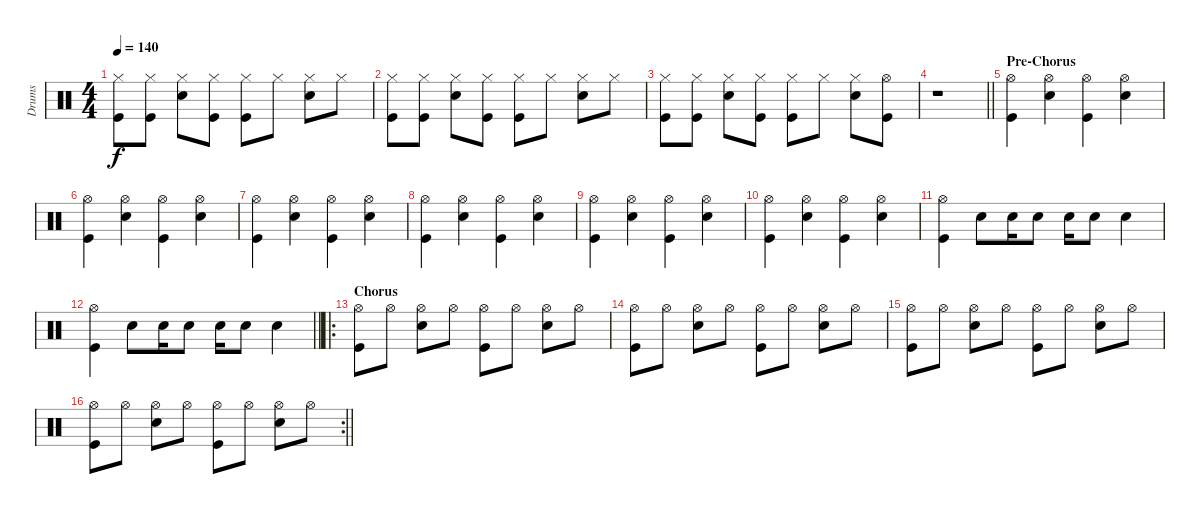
\track ("Drums" "Drums") {instrument percussion}
\staff {score}
\articulation defaults
\ts (4 4)
\tempo 140
\clef neutral
\ks c
("Hi-Hat (closed)" "Kick (hit)").8{dy f} ("Hi-Hat (closed)" "Kick (hit)").8 ("Hi-Hat (closed)" "Snare (hit) 2").8 ("Hi-Hat (closed)" "Kick (hit)").8 ("Hi-Hat (closed)" "Kick (hit)").8 "Hi-Hat (closed)".8 ("Hi-Hat (closed)" "Snare (hit) 2").8 "Hi-Hat (closed)".8 |
("Hi-Hat (closed)" "Kick (hit)").8 ("Hi-Hat (closed)" "Kick (hit)").8 ("Hi-Hat (closed)" "Snare (hit) 2").8 ("Hi-Hat (closed)" "Kick (hit)").8 ("Hi-Hat (closed)" "Kick (hit)").8 "Hi-Hat (closed)".8 ("Hi-Hat (closed)" "Snare (hit) 2").8 "Hi-Hat (closed)".8 |
("Hi-Hat (closed)" "Kick (hit)").8 ("Hi-Hat (closed)" "Kick (hit)").8 ("Hi-Hat (closed)" "Snare (hit) 2").8 ("Hi-Hat (closed)" "Kick (hit)").8 ("Hi-Hat (closed)" "Kick (hit)").8 "Hi-Hat (closed)".8 ("Hi-Hat (closed)" "Snare (hit) 2").8 ("Hi-Hat (open)" "Kick (hit)").8 |
\barLineRight lightlight
r.1 |
\section ("" "Pre-Chorus")
("Hi-Hat (open)" "Kick (hit)").4 ("Hi-Hat (open)" "Snare (hit) 2").4 ("Hi-Hat (open)" "Kick (hit)").4 ("Hi-Hat (open)" "Snare (hit) 2").4 |
("Hi-Hat (open)" "Kick (hit)").4 ("Hi-Hat (open)" "Snare (hit) 2").4 ("Hi-Hat (open)" "Kick (hit)").4 ("Hi-Hat (open)" "Snare (hit) 2").4 |
("Hi-Hat (open)" "Kick (hit)").4 ("Hi-Hat (open)" "Snare (hit) 2").4 ("Hi-Hat (open)" "Kick (hit)").4 ("Hi-Hat (open)" "Snare (hit) 2").4 |
("Hi-Hat (open)" "Kick (hit)").4 ("Hi-Hat (open)" "Snare (hit) 2").4 ("Hi-Hat (open)" "Kick (hit)").4 ("Hi-Hat (open)" "Snare (hit) 2").4 |
("Hi-Hat (open)" "Kick (hit)").4 ("Hi-Hat (open)" "Snare (hit) 2").4 ("Hi-Hat (open)" "Kick (hit)").4 ("Hi-Hat (open)" "Snare (hit) 2").4 |
("Hi-Hat (open)" "Kick (hit)").4 ("Hi-Hat (open)" "Snare (hit) 2").4 ("Hi-Hat (open)" "Kick (hit)").4 ("Hi-Hat (open)" "Snare (hit) 2").4 |
("Hi-Hat (open)" "Kick (hit)").4 "Snare (hit) 2".8 "Snare (hit) 2".16 "Snare (hit) 2".8 "Snare (hit) 2".16 "Snare (hit) 2".8 "Snare (hit) 2".4 |
\barLineRight lightlight
("Hi-Hat (open)" "Kick (hit)").4 "Snare (hit) 2".8 "Snare (hit) 2".16 "Snare (hit) 2".8 "Snare (hit) 2".16 "Snare (hit) 2".8 "Snare (hit) 2".4 |
\ro
\section ("" "Chorus")
("Hi-Hat (open)" "Kick (hit)").8 "Hi-Hat (open)".8 ("Hi-Hat (open)" "Snare (hit) 2").8 "Hi-Hat (open)".8 ("Hi-Hat (open)" "Kick (hit)").8 "Hi-Hat (open)".8 ("Hi-Hat (open)" "Snare (hit) 2").8 "Hi-Hat (open)".8 |
("Hi-Hat (open)" "Kick (hit)").8 "Hi-Hat (open)".8 ("Hi-Hat (open)" "Snare (hit) 2").8 "Hi-Hat (open)".8 ("Hi-Hat (open)" "Kick (hit)").8 "Hi-Hat (open)".8 ("Hi-Hat (open)" "Snare (hit) 2").8 "Hi-Hat (open)".8 |
("Hi-Hat (open)" "Kick (hit)").8 "Hi-Hat (open)".8 ("Hi-Hat (open)" "Snare (hit) 2").8 "Hi-Hat (open)".8 ("Hi-Hat (open)" "Kick (hit)").8 "Hi-Hat (open)".8 ("Hi-Hat (open)" "Snare (hit) 2").8 "Hi-Hat (open)".8 |
\rc 2
\barLineRight lightlight
("Hi-Hat (open)" "Kick (hit)").8 "Hi-Hat (open)".8 ("Hi-Hat (open)" "Snare (hit) 2").8 "Hi-Hat (open)".8 ("Hi-Hat (open)" "Kick (hit)").8 "Hi-Hat (open)".8 ("Hi-Hat (open)" "Snare (hit) 2").8 "Hi-Hat (open)".8
